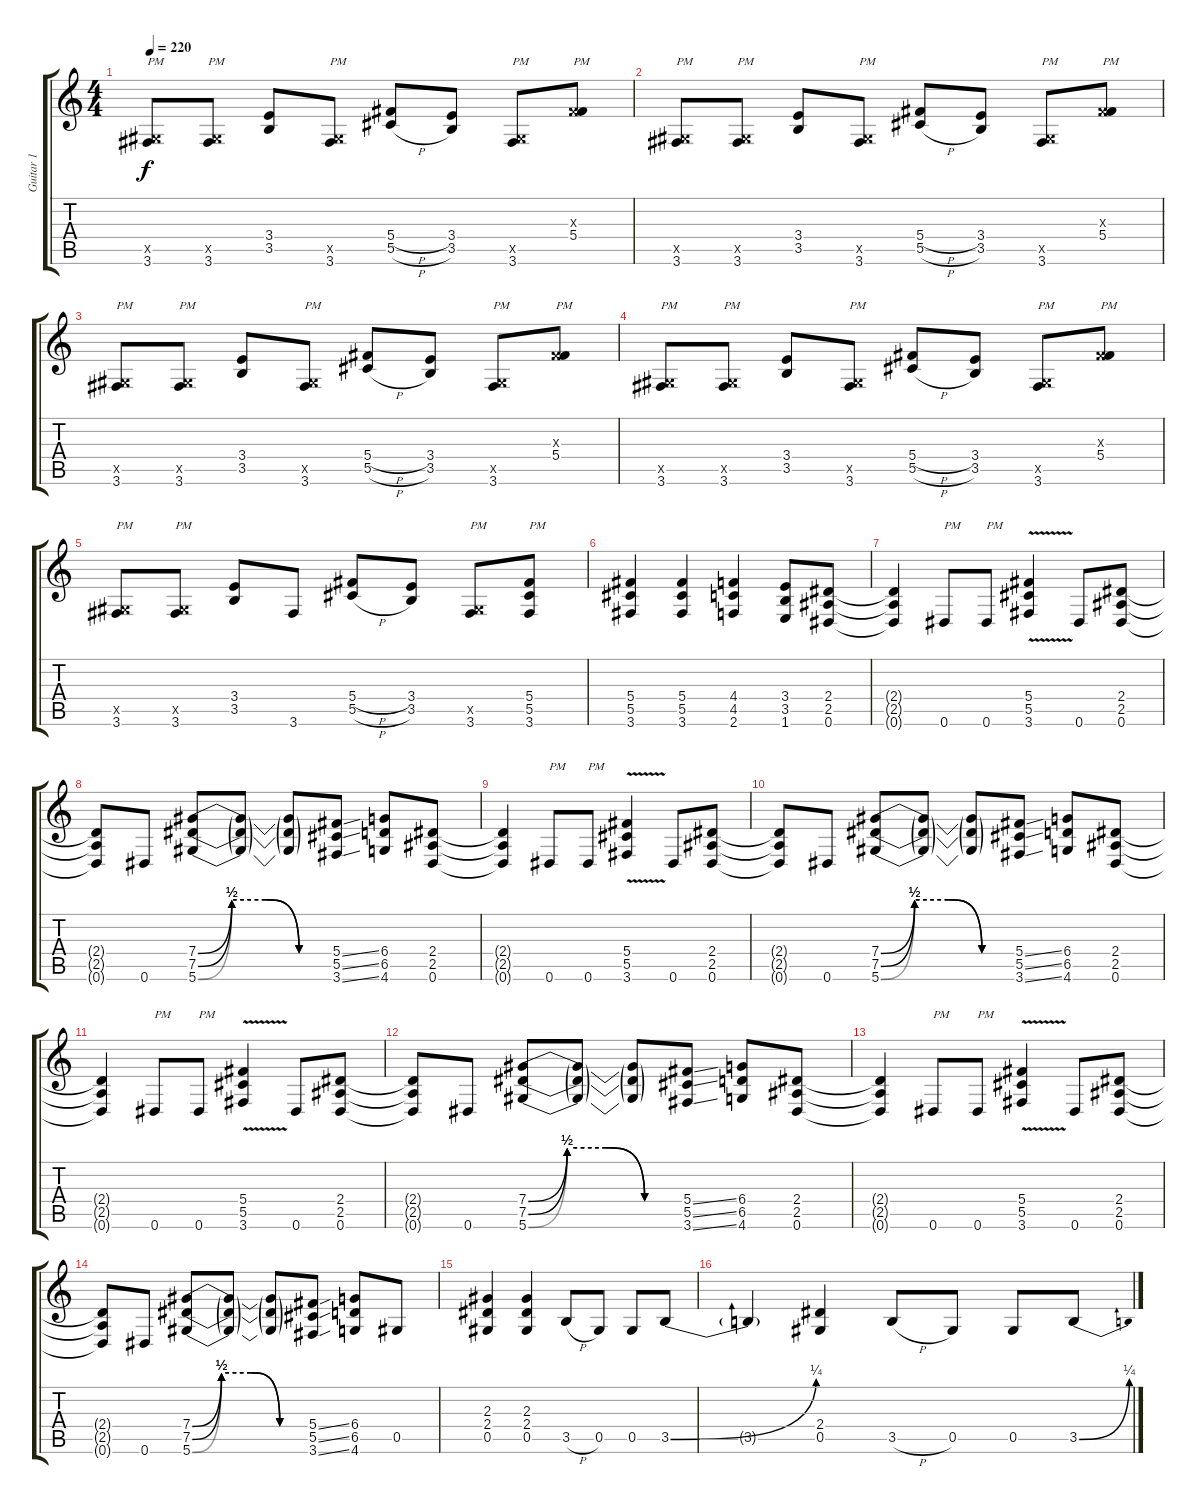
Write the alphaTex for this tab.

\track ("Guitar 1" "Guitar 1") {instrument distortionguitar}
\staff {score tabs}
\tuning (Eb4 Bb3 Gb3 Db3 Ab2 Eb2) {hide}
\ts (4 4)
\tempo 220
\clef g2
\ks c
(0.5{x} 3.6).8{txt "PM" dy f} (0.5{x} 3.6).8{txt "PM"} (3.4 3.5).8 (0.5{x} 3.6).8{txt "PM"} (5.4{h} 5.5{h}).8 (3.4 3.5).8 (0.5{x} 3.6).8{txt "PM"} (0.3{x} 5.4).8{txt "PM"} |
(0.5{x} 3.6).8{txt "PM"} (0.5{x} 3.6).8{txt "PM"} (3.4 3.5).8 (0.5{x} 3.6).8{txt "PM"} (5.4{h} 5.5{h}).8 (3.4 3.5).8 (0.5{x} 3.6).8{txt "PM"} (0.3{x} 5.4).8{txt "PM"} |
(0.5{x} 3.6).8{txt "PM"} (0.5{x} 3.6).8{txt "PM"} (3.4 3.5).8 (0.5{x} 3.6).8{txt "PM"} (5.4{h} 5.5{h}).8 (3.4 3.5).8 (0.5{x} 3.6).8{txt "PM"} (0.3{x} 5.4).8{txt "PM"} |
(0.5{x} 3.6).8{txt "PM"} (0.5{x} 3.6).8{txt "PM"} (3.4 3.5).8 (0.5{x} 3.6).8{txt "PM"} (5.4{h} 5.5{h}).8 (3.4 3.5).8 (0.5{x} 3.6).8{txt "PM"} (0.3{x} 5.4).8{txt "PM"} |
(0.5{x} 3.6).8{txt "PM"} (0.5{x} 3.6).8{txt "PM"} (3.4 3.5).8 3.6.8 (5.4{h} 5.5{h}).8 (3.4 3.5).8 (0.5{x} 3.6).8{txt "PM"} (5.4 5.5 3.6).8{txt "PM"} |
(5.4 5.5 3.6).4 (5.4 5.5 3.6).4 (4.4 4.5 2.6).4 (3.4 3.5 1.6).8 (2.4 2.5 0.6).8 |
(2.4{t} 2.5{t} 0.6{t}).4 0.6.8{txt "PM"} 0.6.8{txt "PM"} (5.4{v} 5.5{v} 3.6{v}).4 0.6.8 (2.4 2.5 0.6).8 |
(2.4{t} 2.5{t} 0.6{t}).8 0.6.8 (7.4{be (custom 0 0 15 2 30 2 45 0 60 0)} 7.5{be (custom 0 0 15 2 30 2 45 0 60 0)} 5.6{be (custom 0 0 15 2 30 2 45 0 60 0)}).8 (7.4{t} 7.5{t} 5.6{t}).8 (7.4{t} 7.5{t} 5.6{t}).8 (5.4{ss} 5.5{ss} 3.6{ss}).8 (6.4 6.5 4.6).8 (2.4 2.5 0.6).8 |
(2.4{t} 2.5{t} 0.6{t}).4 0.6.8{txt "PM"} 0.6.8{txt "PM"} (5.4{v} 5.5{v} 3.6{v}).4 0.6.8 (2.4 2.5 0.6).8 |
(2.4{t} 2.5{t} 0.6{t}).8 0.6.8 (7.4{be (custom 0 0 15 2 30 2 45 0 60 0)} 7.5{be (custom 0 0 15 2 30 2 45 0 60 0)} 5.6{be (custom 0 0 15 2 30 2 45 0 60 0)}).8 (7.4{t} 7.5{t} 5.6{t}).8 (7.4{t} 7.5{t} 5.6{t}).8 (5.4{ss} 5.5{ss} 3.6{ss}).8 (6.4 6.5 4.6).8 (2.4 2.5 0.6).8 |
(2.4{t} 2.5{t} 0.6{t}).4 0.6.8{txt "PM"} 0.6.8{txt "PM"} (5.4{v} 5.5{v} 3.6{v}).4 0.6.8 (2.4 2.5 0.6).8 |
(2.4{t} 2.5{t} 0.6{t}).8 0.6.8 (7.4{be (custom 0 0 15 2 30 2 45 0 60 0)} 7.5{be (custom 0 0 15 2 30 2 45 0 60 0)} 5.6{be (custom 0 0 15 2 30 2 45 0 60 0)}).8 (7.4{t} 7.5{t} 5.6{t}).8 (7.4{t} 7.5{t} 5.6{t}).8 (5.4{ss} 5.5{ss} 3.6{ss}).8 (6.4 6.5 4.6).8 (2.4 2.5 0.6).8 |
(2.4{t} 2.5{t} 0.6{t}).4 0.6.8{txt "PM"} 0.6.8{txt "PM"} (5.4{v} 5.5{v} 3.6{v}).4 0.6.8 (2.4 2.5 0.6).8 |
(2.4{t} 2.5{t} 0.6{t}).8 0.6.8 (7.4{be (custom 0 0 15 2 30 2 45 0 60 0)} 7.5{be (custom 0 0 15 2 30 2 45 0 60 0)} 5.6{be (custom 0 0 15 2 30 2 45 0 60 0)}).8 (7.4{t} 7.5{t} 5.6{t}).8 (7.4{t} 7.5{t} 5.6{t}).8 (5.4{ss} 5.5{ss} 3.6{ss}).8 (6.4 6.5 4.6).8 0.5.8 |
(2.3 2.4 0.5).4 (2.3 2.4 0.5).4 3.5{h}.8 0.5.8 0.5.8 3.5{be (bend 0 0 60 1)}.8 |
3.5{t}.4 (2.4 0.5).4 3.5{h}.8 0.5.8 0.5.8 3.5{be (bend 0 0 60 1)}.8
